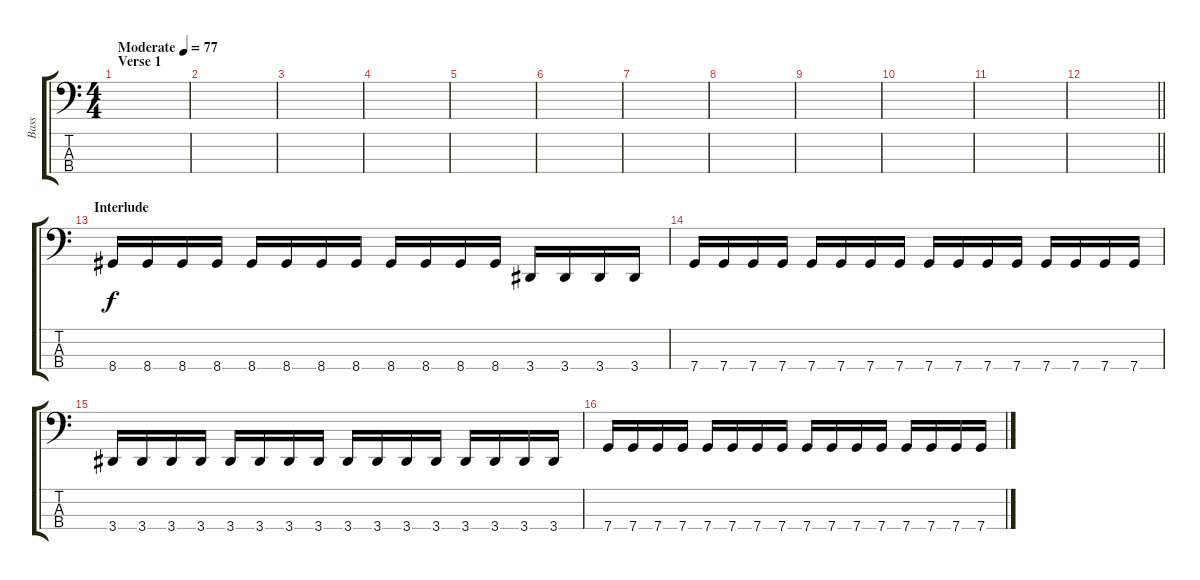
\track ("Bass" "Bass") {instrument electricbasspick}
\staff {score tabs}
\tuning (F2 C2 G1 C1) {hide}
\ts (4 4)
\section ("" "Verse 1")
\tempo (77 "Moderate")
\clef f4
\ks c
|
|
|
|
|
|
|
|
|
|
|
\barLineRight lightlight
|
\section ("" "Interlude")
8.4.16 8.4.16 8.4.16 8.4.16 8.4.16 8.4.16 8.4.16 8.4.16 8.4.16 8.4.16 8.4.16 8.4.16 3.4.16 3.4.16 3.4.16 3.4.16 |
7.4.16 7.4.16 7.4.16 7.4.16 7.4.16 7.4.16 7.4.16 7.4.16 7.4.16 7.4.16 7.4.16 7.4.16 7.4.16 7.4.16 7.4.16 7.4.16 |
3.4.16 3.4.16 3.4.16 3.4.16 3.4.16 3.4.16 3.4.16 3.4.16 3.4.16 3.4.16 3.4.16 3.4.16 3.4.16 3.4.16 3.4.16 3.4.16 |
7.4.16 7.4.16 7.4.16 7.4.16 7.4.16 7.4.16 7.4.16 7.4.16 7.4.16 7.4.16 7.4.16 7.4.16 7.4.16 7.4.16 7.4.16 7.4.16
